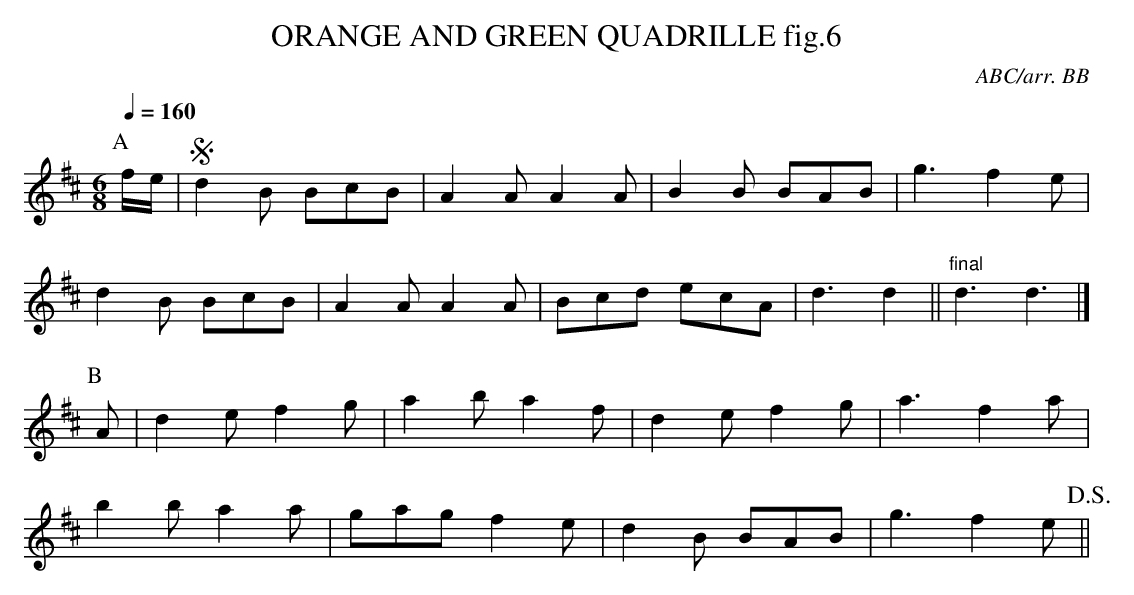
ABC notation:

X:1
T:ORANGE AND GREEN QUADRILLE fig.6
C:ABC/arr. BB
Q:1/4=160
L:1/8
M:6/8
K:D
P:A
f/e/|!segno!d2B BcB|A2A A2A|B2B BAB|g3 f2e|
d2B BcB|A2A A2A|Bcd ecA|d3 d2||"final" d3d3|]
P:B
A|d2e f2g|a2b a2f|d2e f2g|a3 f2a|
b2b a2a|gag f2e|d2B BAB|g3 f2e!D.S.!||
